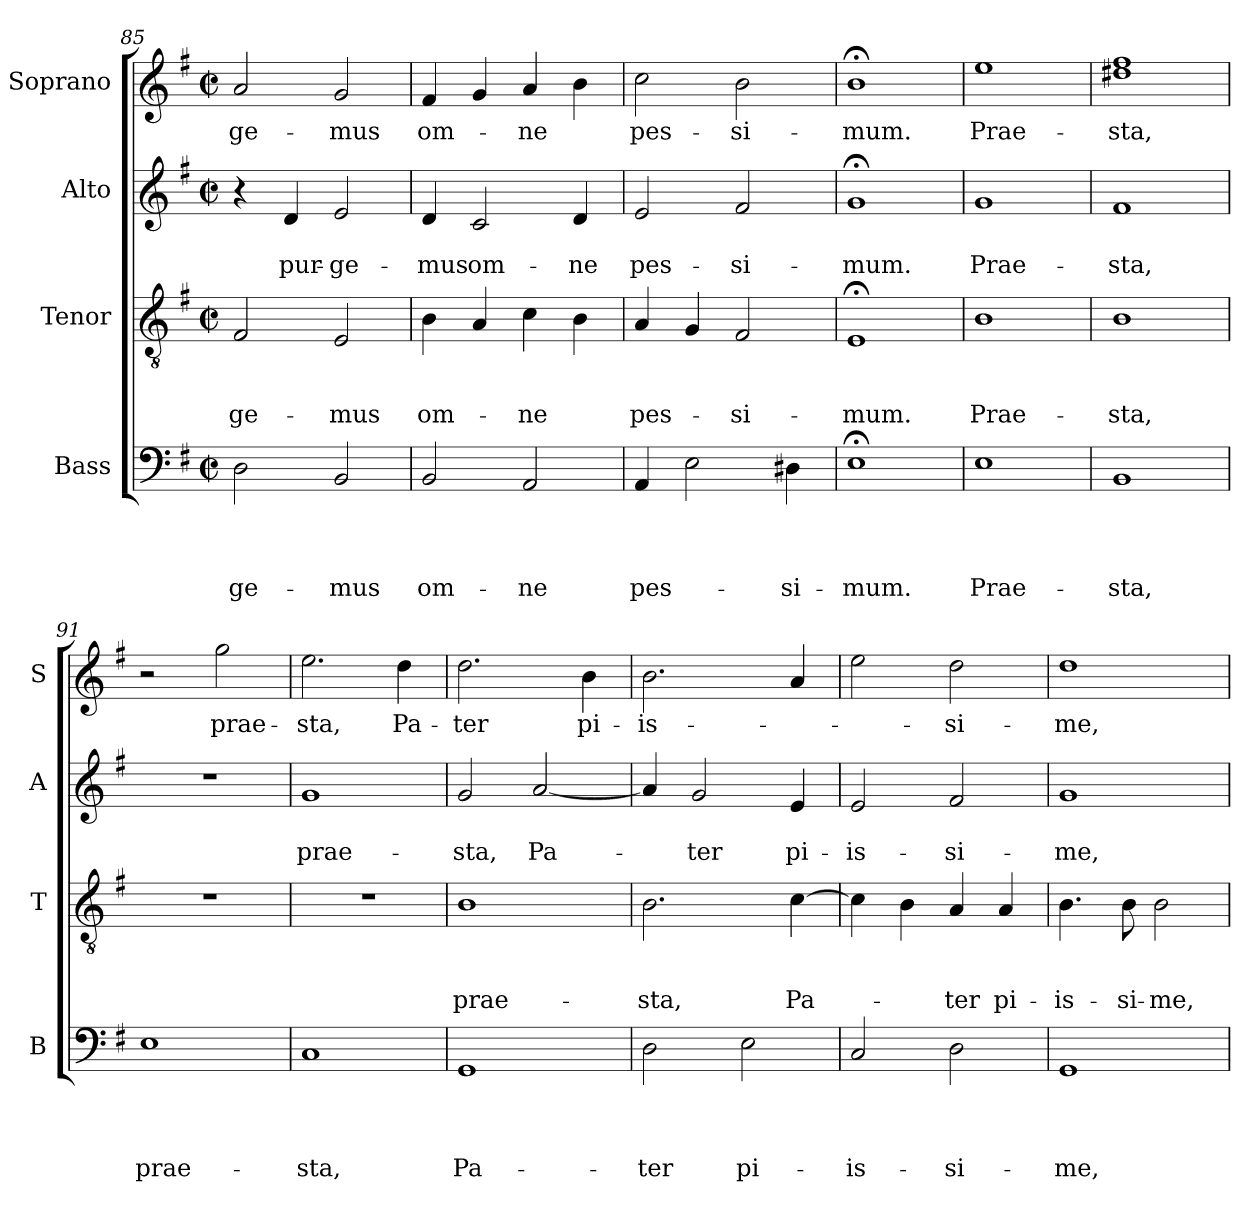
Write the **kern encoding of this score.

**kern	**text	**text	**text	**text	**kern	**text	**text	**text	**kern	**text	**text	**kern	**text
*part4	*part4	*part4	*part4	*part4	*part3	*part3	*part3	*part3	*part2	*part2	*part2	*part1	*part1
*staff4	*staff4	*staff4	*staff4	*staff4	*staff3	*staff3	*staff3	*staff3	*staff2	*staff2	*staff2	*staff1	*staff1
*I"Bass	*	*	*	*	*I"Tenor	*	*	*	*I"Alto	*	*	*I"Soprano	*
*I'B	*	*	*	*	*I'T	*	*	*	*I'A	*	*	*I'S	*
*clefF4	*	*	*	*	*clefGv2	*	*	*	*clefG2	*	*	*clefG2	*
*k[f#]	*	*	*	*	*k[f#]	*	*	*	*k[f#]	*	*	*k[f#]	*
*G:	*	*	*	*	*G:	*	*	*	*G:	*	*	*G:	*
*M2/2	*	*	*	*	*M2/2	*	*	*	*M2/2	*	*	*M2/2	*
*met(c|)	*	*	*	*	*met(c|)	*	*	*	*met(c|)	*	*	*met(c|)	*
=85	=85	=85	=85	=85	=85	=85	=85	=85	=85	=85	=85	=85	=85
!	!	!	!	!LO:LY:b	!	!	!	!LO:LY:b	!	!	!	!	!LO:LY:b
2D\	.	.	.	-ge-	2F#/	.	.	-ge-	4r	.	.	2a/	-ge-
!	!	!	!	!	!	!	!	!	!	!	!LO:LY:b	!	!
.	.	.	.	.	.	.	.	.	4d/	.	pur-	.	.
!	!	!	!	!LO:LY:b	!	!	!	!LO:LY:b	!	!	!LO:LY:b:rj	!	!LO:LY:b
2BB/	.	.	.	-mus	2E/	.	.	-mus	2e/	.	-ge-	2g/	-mus
=86	=86	=86	=86	=86	=86	=86	=86	=86	=86	=86	=86	=86	=86
!	!	!	!	!LO:LY:b	!	!	!	!LO:LY:b	!	!	!LO:LY:b	!	!LO:LY:b
2BB/	.	.	.	om-	4B\	.	.	om-	4d/	.	-mus	4f#/	om-
!	!	!	!	!	!	!	!	!	!	!	!LO:LY:b	!	!
.	.	.	.	.	4A/	.	.	.	2c/	.	om-	4g/	.
!	!	!	!	!LO:LY:b	!	!	!	!LO:LY:b	!	!	!	!	!LO:LY:b
2AA/	.	.	.	-ne	4c\	.	.	-ne	.	.	.	4a/	-ne
!	!	!	!	!	!	!	!	!	!	!	!LO:LY:b	!	!
.	.	.	.	.	4B\	.	.	.	4d/	.	-ne	4b\	.
=87	=87	=87	=87	=87	=87	=87	=87	=87	=87	=87	=87	=87	=87
!	!	!	!	!LO:LY:b	!	!	!	!LO:LY:b	!	!	!LO:LY:b	!	!LO:LY:b
4AA/	.	.	.	pes-	4A/	.	.	pes-	2e/	.	pes-	2cc\	pes-
2E\	.	.	.	.	4G/	.	.	.	.	.	.	.	.
!	!	!	!	!	!	!	!	!LO:LY:b	!	!	!LO:LY:b	!	!LO:LY:b
.	.	.	.	.	2F#/	.	.	-si-	2f#/	.	-si-	2b\	-si-
!	!	!	!	!LO:LY:b	!	!	!	!	!	!	!	!	!
4D#X\	.	.	.	-si-	.	.	.	.	.	.	.	.	.
=88	=88	=88	=88	=88	=88	=88	=88	=88	=88	=88	=88	=88	=88
!	!	!	!	!LO:LY:b	!	!	!	!LO:LY:b	!	!	!LO:LY:b	!	!LO:LY:b
1E;<	.	.	.	-mum.	1E;	.	.	-mum.	1g;	.	-mum.	1b;<	-mum.
!!LO:PB:g=z
=89	=89	=89	=89	=89	=89	=89	=89	=89	=89	=89	=89	=89	=89
!	!	!	!	!LO:LY:b	!	!	!	!LO:LY:b	!	!	!LO:LY:b	!	!LO:LY:b
1E	.	.	.	Prae-	1B	.	.	Prae-	1g	.	Prae-	1ee	Prae-
=90	=90	=90	=90	=90	=90	=90	=90	=90	=90	=90	=90	=90	=90
!	!	!	!	!LO:LY:b	!	!	!	!LO:LY:b	!	!	!LO:LY:b	!	!LO:LY:b
1BB	.	.	.	-sta,	1B	.	.	-sta,	1f#	.	-sta,	1dd#X 1ff#	-sta,
=91	=91	=91	=91	=91	=91	=91	=91	=91	=91	=91	=91	=91	=91
!	!	!	!	!LO:LY:b	!	!	!	!	!	!	!	!	!
1E	.	.	.	prae-	1r	.	.	.	1r	.	.	2r	.
!	!	!	!	!	!	!	!	!	!	!	!	!	!LO:LY:b
.	.	.	.	.	.	.	.	.	.	.	.	2gg\	prae-
=92	=92	=92	=92	=92	=92	=92	=92	=92	=92	=92	=92	=92	=92
!	!	!	!	!LO:LY:b	!	!	!	!	!	!	!LO:LY:b	!	!LO:LY:b
1C	.	.	.	-sta,	1r	.	.	.	1g	.	prae-	2.ee\	-sta,
!	!	!	!	!	!	!	!	!	!	!	!	!	!LO:LY:b
.	.	.	.	.	.	.	.	.	.	.	.	4dd\	Pa-
=93	=93	=93	=93	=93	=93	=93	=93	=93	=93	=93	=93	=93	=93
!	!	!	!	!LO:LY:b	!	!	!	!LO:LY:b	!	!	!LO:LY:b	!	!LO:LY:b
1GG	.	.	.	Pa-	1B	.	.	prae-	2g/	.	-sta,	2.dd\	-ter
!	!	!	!	!	!	!	!	!	!	!	!LO:LY:b	!	!
.	.	.	.	.	.	.	.	.	[<2a/	.	Pa-	.	.
!	!	!	!	!	!	!	!	!	!	!	!	!	!LO:LY:b
.	.	.	.	.	.	.	.	.	.	.	.	4b\	pi-
=94	=94	=94	=94	=94	=94	=94	=94	=94	=94	=94	=94	=94	=94
!	!	!	!	!LO:LY:b	!	!	!	!LO:LY:b	!	!	!	!	!LO:LY:b
2D\	.	.	.	-ter	2.B\	.	.	-sta,	4a/]	.	.	2.b\	-is-
!	!	!	!	!	!	!	!	!	!	!	!LO:LY:b	!	!
.	.	.	.	.	.	.	.	.	2g/	.	-ter	.	.
!	!	!	!	!LO:LY:b	!	!	!	!	!	!	!	!	!
2E\	.	.	.	pi-	.	.	.	.	.	.	.	.	.
!	!	!	!	!	!	!	!	!LO:LY:b	!	!	!LO:LY:b	!	!
.	.	.	.	.	[>4c\	.	.	Pa-	4e/	.	pi-	4a/	.
=95	=95	=95	=95	=95	=95	=95	=95	=95	=95	=95	=95	=95	=95
!	!	!	!	!LO:LY:b	!	!	!	!	!	!	!LO:LY:b	!	!
2C/	.	.	.	-is-	4c\]	.	.	.	2e/	.	-is-	2ee\	.
.	.	.	.	.	4B\	.	.	.	.	.	.	.	.
!	!	!	!	!LO:LY:b	!	!	!	!LO:LY:b	!	!	!LO:LY:b	!	!LO:LY:b
2D\	.	.	.	-si-	4A/	.	.	-ter	2f#/	.	-si-	2dd\	-si-
!	!	!	!	!	!	!	!	!LO:LY:b	!	!	!	!	!
.	.	.	.	.	4A/	.	.	pi-	.	.	.	.	.
=96	=96	=96	=96	=96	=96	=96	=96	=96	=96	=96	=96	=96	=96
!	!	!	!	!LO:LY:b	!	!	!	!LO:LY:b	!	!	!LO:LY:b	!	!LO:LY:b
1GG	.	.	.	-me,	4.B\	.	.	-is-	1g	.	-me,	1dd	-me,
!	!	!	!	!	!	!	!	!LO:LY:b	!	!	!	!	!
.	.	.	.	.	8B\	.	.	-si-	.	.	.	.	.
!	!	!	!	!	!	!	!	!LO:LY:b	!	!	!	!	!
.	.	.	.	.	2B\	.	.	-me,	.	.	.	.	.
=	=	=	=	=	=	=	=	=	=	=	=	=	=
*-	*-	*-	*-	*-	*-	*-	*-	*-	*-	*-	*-	*-	*-
